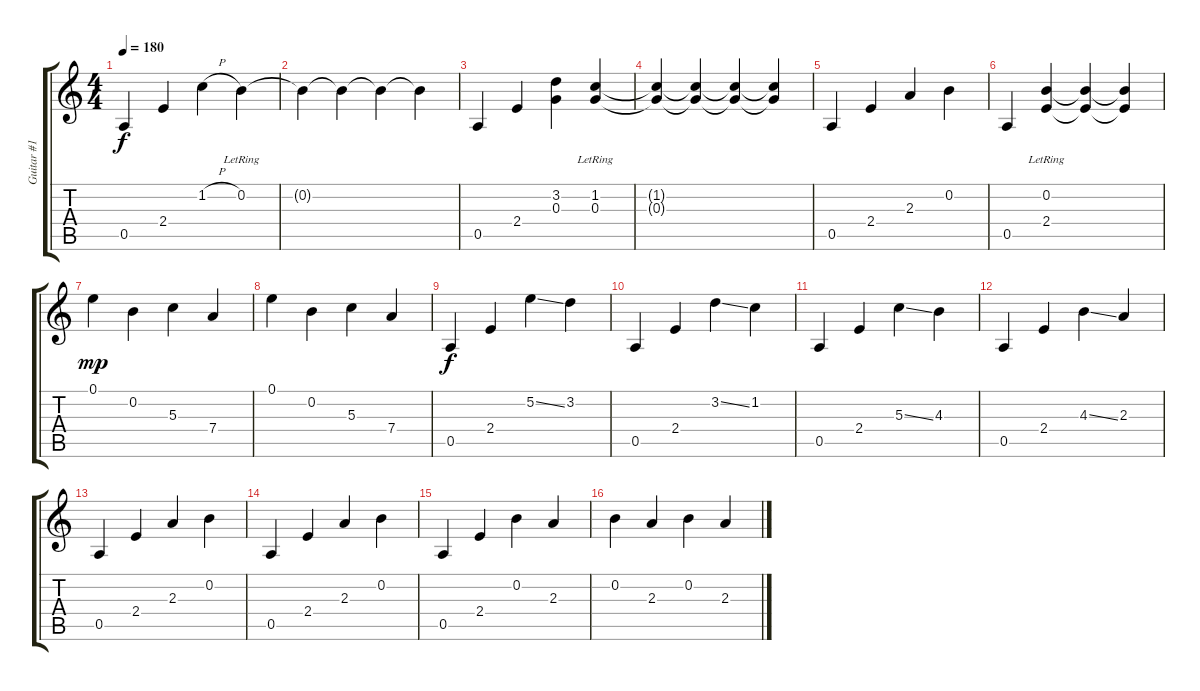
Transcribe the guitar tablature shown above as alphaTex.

\track ("Guitar #1" "Guitar #1") {instrument acousticguitarnylon}
\staff {score tabs}
\tuning (E4 B3 G3 D3 A2 E2) {hide}
\ts (4 4)
\tempo 180
\clef g2
\ks c
0.5.4{dy f} 2.4.4 1.2{h}.4 0.2{lr}.4 |
0.2{t}.4 0.2{t}.4 0.2{t}.4 0.2{t}.4 |
0.5.4 2.4.4 (3.2 0.3).4 (1.2{lr} 0.3{lr}).4 |
(1.2{t} 0.3{t}).4 (1.2{t} 0.3{t}).4 (1.2{t} 0.3{t}).4 (1.2{t} 0.3{t}).4 |
0.5.4 2.4.4 2.3.4 0.2.4 |
0.5.4 (0.2{lr} 2.4{lr}).4 (0.2{t} 2.4{t}).4 (0.2{t} 2.4{t}).4 |
0.1.4{dy mp} 0.2.4 5.3.4 7.4.4 |
0.1.4 0.2.4 5.3.4 7.4.4 |
0.5.4{dy f} 2.4.4 5.2{ss}.4 3.2.4 |
0.5.4 2.4.4 3.2{ss}.4 1.2.4 |
0.5.4 2.4.4 5.3{ss}.4 4.3.4 |
0.5.4 2.4.4 4.3{ss}.4 2.3.4 |
0.5.4 2.4.4 2.3.4 0.2.4 |
0.5.4 2.4.4 2.3.4 0.2.4 |
0.5.4 2.4.4 0.2.4 2.3.4 |
0.2.4 2.3.4 0.2.4 2.3.4
